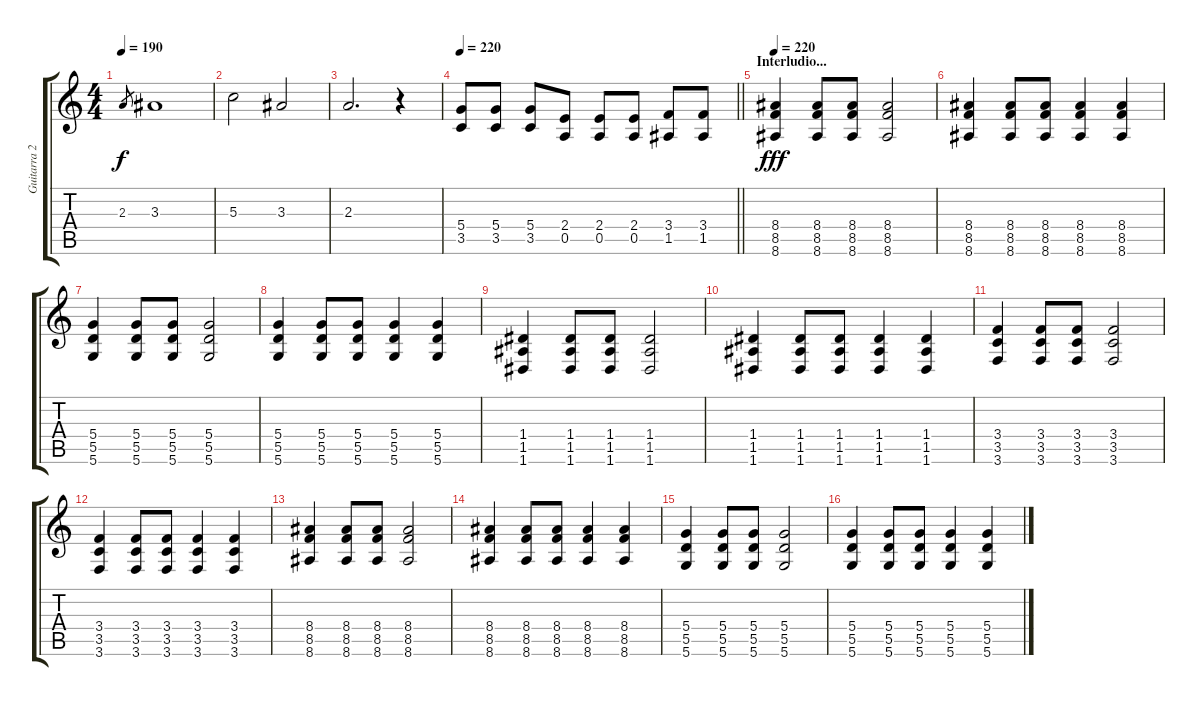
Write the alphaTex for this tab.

\track ("Guitarra 2" "Guitarra 2") {instrument distortionguitar}
\staff {score tabs}
\tuning (E4 B3 G3 D3 A2 D2) {hide}
\ts (4 4)
\tempo 190
\clef g2
\ks c
2.3.8{gr dy f} 3.3.1 |
5.3.2 3.3.2 |
2.3.2{d} r.4 |
\tempo 220
\barLineRight lightlight
(5.4 3.5).8 (5.4 3.5).8 (5.4 3.5).8 (2.4 0.5).8 (2.4 0.5).8 (2.4 0.5).8 (3.4 1.5).8 (3.4 1.5).8 |
\section ("" "Interludio...")
\tempo 220
(8.4 8.5 8.6).4{dy fff} (8.4 8.5 8.6).8 (8.4 8.5 8.6).8 (8.4 8.5 8.6).2 |
(8.4 8.5 8.6).4 (8.4 8.5 8.6).8 (8.4 8.5 8.6).8 (8.4 8.5 8.6).4 (8.4 8.5 8.6).4 |
(5.4 5.5 5.6).4 (5.4 5.5 5.6).8 (5.4 5.5 5.6).8 (5.4 5.5 5.6).2 |
(5.4 5.5 5.6).4 (5.4 5.5 5.6).8 (5.4 5.5 5.6).8 (5.4 5.5 5.6).4 (5.4 5.5 5.6).4 |
(1.4 1.5 1.6).4 (1.4 1.5 1.6).8 (1.4 1.5 1.6).8 (1.4 1.5 1.6).2 |
(1.4 1.5 1.6).4 (1.4 1.5 1.6).8 (1.4 1.5 1.6).8 (1.4 1.5 1.6).4 (1.4 1.5 1.6).4 |
(3.4 3.5 3.6).4 (3.4 3.5 3.6).8 (3.4 3.5 3.6).8 (3.4 3.5 3.6).2 |
(3.4 3.5 3.6).4 (3.4 3.5 3.6).8 (3.4 3.5 3.6).8 (3.4 3.5 3.6).4 (3.4 3.5 3.6).4 |
(8.4 8.5 8.6).4 (8.4 8.5 8.6).8 (8.4 8.5 8.6).8 (8.4 8.5 8.6).2 |
(8.4 8.5 8.6).4 (8.4 8.5 8.6).8 (8.4 8.5 8.6).8 (8.4 8.5 8.6).4 (8.4 8.5 8.6).4 |
(5.4 5.5 5.6).4 (5.4 5.5 5.6).8 (5.4 5.5 5.6).8 (5.4 5.5 5.6).2 |
(5.4 5.5 5.6).4 (5.4 5.5 5.6).8 (5.4 5.5 5.6).8 (5.4 5.5 5.6).4 (5.4 5.5 5.6).4
